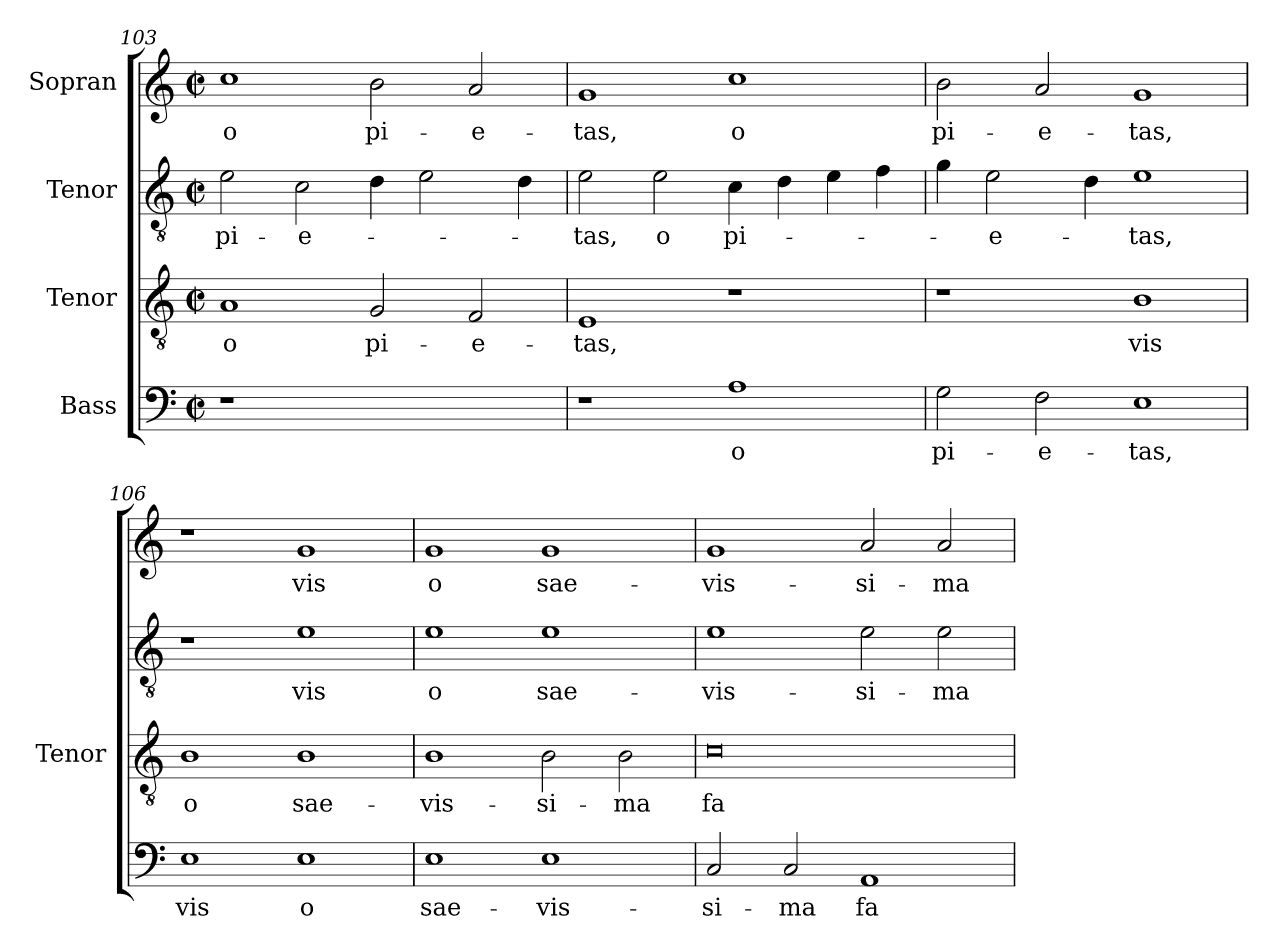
**kern	**text	**kern	**text	**kern	**text	**kern	**text
*part4	*part4	*part3	*part3	*part2	*part2	*part1	*part1
*staff4	*staff4	*staff3	*staff3	*staff2	*staff2	*staff1	*staff1
*I"Bass	*	*I"Tenor	*	*I"Tenor	*	*I"Sopran	*
*	*	*I'Tenor	*	*	*	*	*
*clefF4	*	*clefGv2	*	*clefGv2	*	*clefG2	*
*	*	*ITrd7c12	*	*ITrd7c12	*	*	*
*k[]	*	*k[]	*	*k[]	*	*k[]	*
*M2/2	*	*M2/2	*	*M2/2	*	*M2/2	*
*met(c|)	*	*met(c|)	*	*met(c|)	*	*met(c|)	*
=103	=103	=103	=103	=103	=103	=103	=103
!LO:N:vis=1	!	!	!	!	!	!	!
!	!	!	!LO:LY:b:color=#000000	!	!	!	!
!	!	!	!	!	!LO:LY:b:color=#000000	!	!
!	!	!	!	!	!	!	!LO:LY:b:color=#000000
1r	.	1AAi	o	2Ei\	pi-	1cci	o
!	!	!	!	!	!LO:LY:b:color=#000000	!	!
.	.	.	.	2Ci\	-e-	.	.
!	!	!	!LO:LY:b:color=#000000	!	!	!	!
!	!	!	!	!	!	!	!LO:LY:b:color=#000000
1ryy	.	2GGi/	pi-	4Di\	.	2bi\	pi-
.	.	.	.	2Ei\	.	.	.
!	!	!	!LO:LY:b:color=#000000	!	!	!	!
!	!	!	!	!	!	!	!LO:LY:b:color=#000000
.	.	2FFi/	-e-	.	.	2ai/	-e-
.	.	.	.	4Di\	.	.	.
=104	=104	=104	=104	=104	=104	=104	=104
!	!	!	!LO:LY:b:color=#000000	!	!	!	!
!	!	!	!	!	!LO:LY:b:color=#000000	!	!
!	!	!	!	!	!	!	!LO:LY:b:color=#000000
1r	.	1EEi	-tas,	2Ei\	-tas,	1gi	-tas,
!	!	!	!	!	!LO:LY:b:color=#000000	!	!
.	.	.	.	2Ei\	o	.	.
!	!LO:LY:b:color=#000000	!	!	!	!	!	!
!	!	!	!	!	!LO:LY:b:color=#000000	!	!
!	!	!	!	!	!	!	!LO:LY:b:color=#000000
1Ai	o	1r	.	4Ci\	pi-	1cci	o
.	.	.	.	4Di\	.	.	.
.	.	.	.	4Ei\	.	.	.
.	.	.	.	4Fi\	.	.	.
=105	=105	=105	=105	=105	=105	=105	=105
!	!LO:LY:b:color=#000000	!	!	!	!	!	!
!	!	!	!	!	!	!	!LO:LY:b:color=#000000
2Gi\	pi-	1r	.	4Gi\	.	2bi\	pi-
!	!	!	!	!	!LO:LY:b:color=#000000	!	!
.	.	.	.	2Ei\	-e-	.	.
!	!LO:LY:b:color=#000000	!	!	!	!	!	!
!	!	!	!	!	!	!	!LO:LY:b:color=#000000
2Fi\	-e-	.	.	.	.	2ai/	-e-
.	.	.	.	4Di\	.	.	.
!	!LO:LY:b:color=#000000	!	!	!	!	!	!
!	!	!	!LO:LY:b:color=#000000	!	!	!	!
!	!	!	!	!	!LO:LY:b:color=#000000	!	!
!	!	!	!	!	!	!	!LO:LY:b:color=#000000
1Ei	-tas,	1BBi	vis	1Ei	-tas,	1gi	-tas,
!!LO:LB:g=z
=106	=106	=106	=106	=106	=106	=106	=106
!	!LO:LY:b:color=#000000	!	!	!	!	!	!
!	!	!	!LO:LY:b:color=#000000	!	!	!	!
1Ei	vis	1BBi	o	1r	.	1r	.
!	!LO:LY:b:color=#000000	!	!	!	!	!	!
!	!	!	!LO:LY:b:color=#000000	!	!	!	!
!	!	!	!	!	!LO:LY:b:color=#000000	!	!
!	!	!	!	!	!	!	!LO:LY:b:color=#000000
1Ei	o	1BBi	sae-	1Ei	vis	1gi	vis
=107	=107	=107	=107	=107	=107	=107	=107
!	!LO:LY:b:color=#000000	!	!	!	!	!	!
!	!	!	!LO:LY:b:color=#000000	!	!	!	!
!	!	!	!	!	!LO:LY:b:color=#000000	!	!
!	!	!	!	!	!	!	!LO:LY:b:color=#000000
1Ei	sae-	1BBi	-vis-	1Ei	o	1gi	o
!	!LO:LY:b:color=#000000	!	!	!	!	!	!
!	!	!	!LO:LY:b:color=#000000	!	!	!	!
!	!	!	!	!	!LO:LY:b:color=#000000	!	!
!	!	!	!	!	!	!	!LO:LY:b:color=#000000
1Ei	-vis-	2BBi\	-si-	1Ei	sae-	1gi	sae-
!	!	!	!LO:LY:b:color=#000000	!	!	!	!
.	.	2BBi\	-ma	.	.	.	.
=108	=108	=108	=108	=108	=108	=108	=108
!	!LO:LY:b:color=#000000	!	!	!	!	!	!
!	!	!	!LO:LY:b:color=#000000	!	!	!	!
!	!	!	!	!	!LO:LY:b:color=#000000	!	!
!	!	!	!	!	!	!	!LO:LY:b:color=#000000
2Ci/	-si-	0Ci	fa-	1Ei	-vis-	1gi	-vis-
!	!LO:LY:b:color=#000000	!	!	!	!	!	!
2Ci/	-ma	.	.	.	.	.	.
!	!LO:LY:b:color=#000000	!	!	!	!	!	!
!	!	!	!	!	!LO:LY:b:color=#000000	!	!
!	!	!	!	!	!	!	!LO:LY:b:color=#000000
1AAi	fa-	.	.	2Ei\	-si-	2ai/	-si-
!	!	!	!	!	!LO:LY:b:color=#000000	!	!
!	!	!	!	!	!	!	!LO:LY:b:color=#000000
.	.	.	.	2Ei\	-ma	2ai/	-ma
=	=	=	=	=	=	=	=
*-	*-	*-	*-	*-	*-	*-	*-
